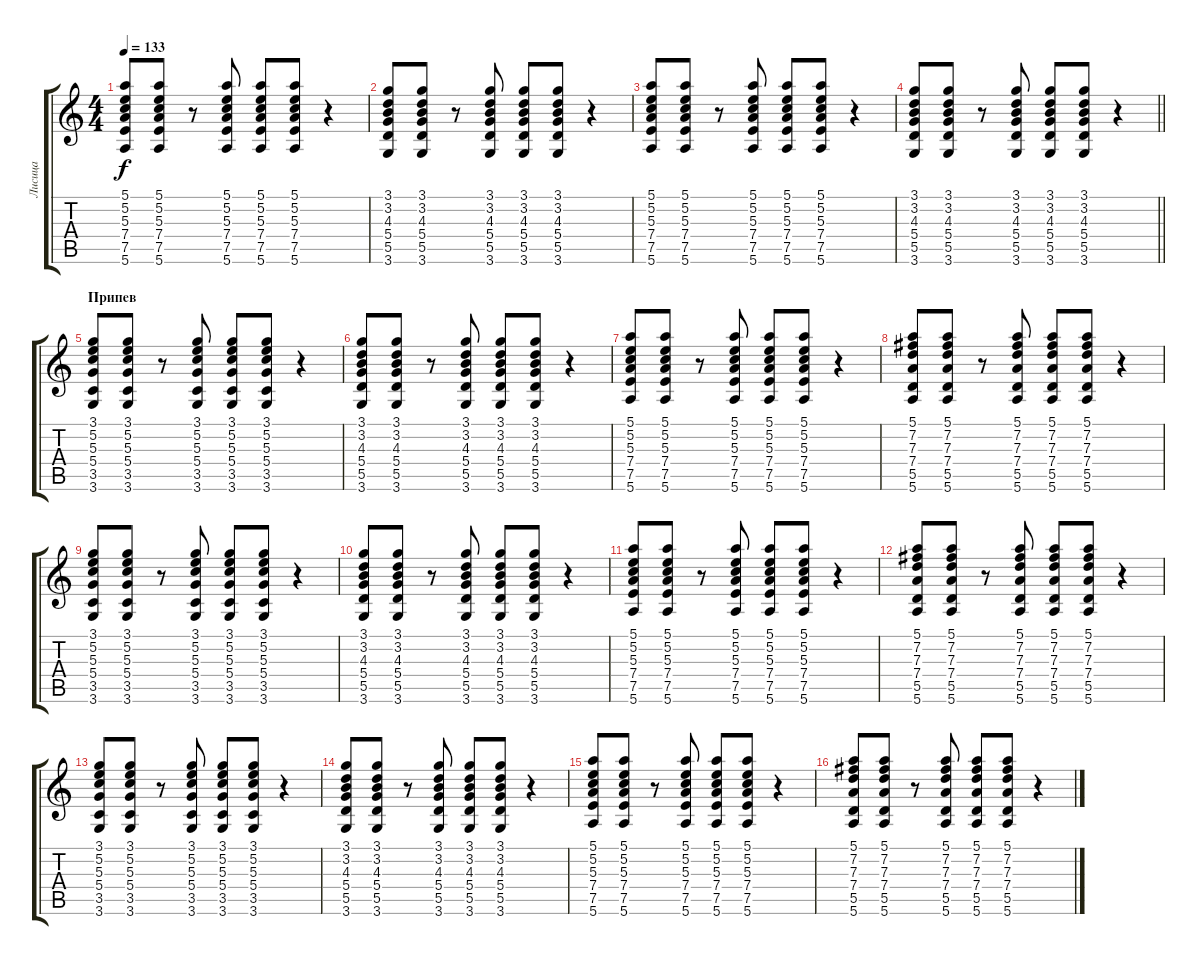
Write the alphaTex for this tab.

\track ("Лисица" "Лисица") {instrument acousticguitarsteel}
\staff {score tabs}
\tuning (E4 B3 G3 D3 A2 E2) {hide}
\ts (4 4)
\tempo 133
\clef g2
\ks c
(5.1 5.2 5.3 7.4 7.5 5.6).8{dy f} (5.1 5.2 5.3 7.4 7.5 5.6).8 r.8 (5.1 5.2 5.3 7.4 7.5 5.6).8 (5.1 5.2 5.3 7.4 7.5 5.6).8 (5.1 5.2 5.3 7.4 7.5 5.6).8 r.4 |
(3.1 3.2 4.3 5.4 5.5 3.6).8 (3.1 3.2 4.3 5.4 5.5 3.6).8 r.8 (3.1 3.2 4.3 5.4 5.5 3.6).8 (3.1 3.2 4.3 5.4 5.5 3.6).8 (3.1 3.2 4.3 5.4 5.5 3.6).8 r.4 |
(5.1 5.2 5.3 7.4 7.5 5.6).8 (5.1 5.2 5.3 7.4 7.5 5.6).8 r.8 (5.1 5.2 5.3 7.4 7.5 5.6).8 (5.1 5.2 5.3 7.4 7.5 5.6).8 (5.1 5.2 5.3 7.4 7.5 5.6).8 r.4 |
\barLineRight lightlight
(3.1 3.2 4.3 5.4 5.5 3.6).8 (3.1 3.2 4.3 5.4 5.5 3.6).8 r.8 (3.1 3.2 4.3 5.4 5.5 3.6).8 (3.1 3.2 4.3 5.4 5.5 3.6).8 (3.1 3.2 4.3 5.4 5.5 3.6).8 r.4 |
\section ("" "Припев")
(3.1 5.2 5.3 5.4 3.5 3.6).8 (3.1 5.2 5.3 5.4 3.5 3.6).8 r.8 (3.1 5.2 5.3 5.4 3.5 3.6).8 (3.1 5.2 5.3 5.4 3.5 3.6).8 (3.1 5.2 5.3 5.4 3.5 3.6).8 r.4 |
(3.1 3.2 4.3 5.4 5.5 3.6).8 (3.1 3.2 4.3 5.4 5.5 3.6).8 r.8 (3.1 3.2 4.3 5.4 5.5 3.6).8 (3.1 3.2 4.3 5.4 5.5 3.6).8 (3.1 3.2 4.3 5.4 5.5 3.6).8 r.4 |
(5.1 5.2 5.3 7.4 7.5 5.6).8 (5.1 5.2 5.3 7.4 7.5 5.6).8 r.8 (5.1 5.2 5.3 7.4 7.5 5.6).8 (5.1 5.2 5.3 7.4 7.5 5.6).8 (5.1 5.2 5.3 7.4 7.5 5.6).8 r.4 |
(5.1 7.2 7.3 7.4 5.5 5.6).8 (5.1 7.2 7.3 7.4 5.5 5.6).8 r.8 (5.1 7.2 7.3 7.4 5.5 5.6).8 (5.1 7.2 7.3 7.4 5.5 5.6).8 (5.1 7.2 7.3 7.4 5.5 5.6).8 r.4 |
(3.1 5.2 5.3 5.4 3.5 3.6).8 (3.1 5.2 5.3 5.4 3.5 3.6).8 r.8 (3.1 5.2 5.3 5.4 3.5 3.6).8 (3.1 5.2 5.3 5.4 3.5 3.6).8 (3.1 5.2 5.3 5.4 3.5 3.6).8 r.4 |
(3.1 3.2 4.3 5.4 5.5 3.6).8 (3.1 3.2 4.3 5.4 5.5 3.6).8 r.8 (3.1 3.2 4.3 5.4 5.5 3.6).8 (3.1 3.2 4.3 5.4 5.5 3.6).8 (3.1 3.2 4.3 5.4 5.5 3.6).8 r.4 |
(5.1 5.2 5.3 7.4 7.5 5.6).8 (5.1 5.2 5.3 7.4 7.5 5.6).8 r.8 (5.1 5.2 5.3 7.4 7.5 5.6).8 (5.1 5.2 5.3 7.4 7.5 5.6).8 (5.1 5.2 5.3 7.4 7.5 5.6).8 r.4 |
(5.1 7.2 7.3 7.4 5.5 5.6).8 (5.1 7.2 7.3 7.4 5.5 5.6).8 r.8 (5.1 7.2 7.3 7.4 5.5 5.6).8 (5.1 7.2 7.3 7.4 5.5 5.6).8 (5.1 7.2 7.3 7.4 5.5 5.6).8 r.4 |
(3.1 5.2 5.3 5.4 3.5 3.6).8 (3.1 5.2 5.3 5.4 3.5 3.6).8 r.8 (3.1 5.2 5.3 5.4 3.5 3.6).8 (3.1 5.2 5.3 5.4 3.5 3.6).8 (3.1 5.2 5.3 5.4 3.5 3.6).8 r.4 |
(3.1 3.2 4.3 5.4 5.5 3.6).8 (3.1 3.2 4.3 5.4 5.5 3.6).8 r.8 (3.1 3.2 4.3 5.4 5.5 3.6).8 (3.1 3.2 4.3 5.4 5.5 3.6).8 (3.1 3.2 4.3 5.4 5.5 3.6).8 r.4 |
(5.1 5.2 5.3 7.4 7.5 5.6).8 (5.1 5.2 5.3 7.4 7.5 5.6).8 r.8 (5.1 5.2 5.3 7.4 7.5 5.6).8 (5.1 5.2 5.3 7.4 7.5 5.6).8 (5.1 5.2 5.3 7.4 7.5 5.6).8 r.4 |
(5.1 7.2 7.3 7.4 5.5 5.6).8 (5.1 7.2 7.3 7.4 5.5 5.6).8 r.8 (5.1 7.2 7.3 7.4 5.5 5.6).8 (5.1 7.2 7.3 7.4 5.5 5.6).8 (5.1 7.2 7.3 7.4 5.5 5.6).8 r.4
